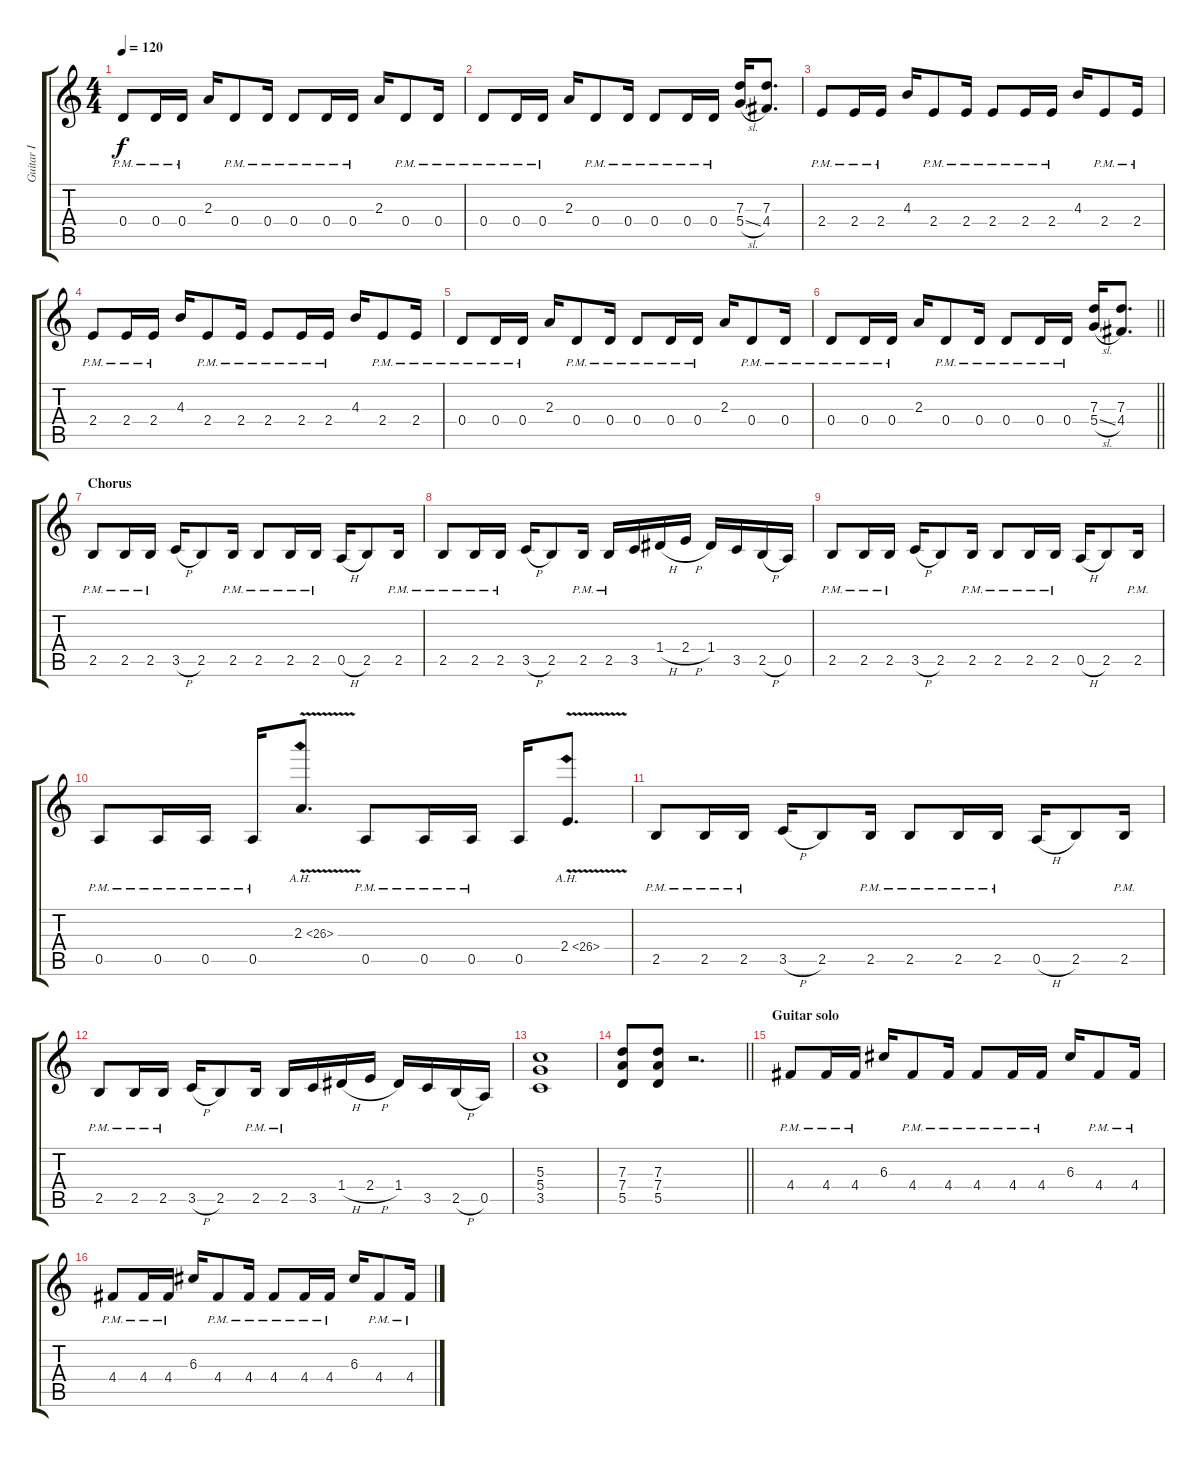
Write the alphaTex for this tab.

\track ("Guitar I" "Guitar I") {instrument overdrivenguitar}
\staff {score tabs}
\tuning (E4 B3 G3 D3 A2 E2) {hide}
\ts (4 4)
\tempo 120
\clef g2
\ks c
0.4{pm}.8{dy f} 0.4{pm}.16 0.4{pm}.16 2.3.16 0.4{pm}.8 0.4{pm}.16 0.4{pm}.8 0.4{pm}.16 0.4{pm}.16 2.3.16 0.4{pm}.8 0.4{pm}.16 |
0.4{pm}.8 0.4{pm}.16 0.4{pm}.16 2.3.16 0.4{pm}.8 0.4{pm}.16 0.4{pm}.8 0.4{pm}.16 0.4{pm}.16 (7.3 5.4{sl}).16 (7.3 4.4).8{d} |
2.4{pm}.8 2.4{pm}.16 2.4{pm}.16 4.3.16 2.4{pm}.8 2.4{pm}.16 2.4{pm}.8 2.4{pm}.16 2.4{pm}.16 4.3.16 2.4{pm}.8 2.4{pm}.16 |
2.4{pm}.8 2.4{pm}.16 2.4{pm}.16 4.3.16 2.4{pm}.8 2.4{pm}.16 2.4{pm}.8 2.4{pm}.16 2.4{pm}.16 4.3.16 2.4{pm}.8 2.4{pm}.16 |
0.4{pm}.8 0.4{pm}.16 0.4{pm}.16 2.3.16 0.4{pm}.8 0.4{pm}.16 0.4{pm}.8 0.4{pm}.16 0.4{pm}.16 2.3.16 0.4{pm}.8 0.4{pm}.16 |
\barLineRight lightlight
0.4{pm}.8 0.4{pm}.16 0.4{pm}.16 2.3.16 0.4{pm}.8 0.4{pm}.16 0.4{pm}.8 0.4{pm}.16 0.4{pm}.16 (7.3 5.4{sl}).16 (7.3 4.4).8{d} |
\section ("" "Chorus")
2.5{pm}.8 2.5{pm}.16 2.5{pm}.16 3.5{h}.16 2.5.8 2.5{pm}.16 2.5{pm}.8 2.5{pm}.16 2.5{pm}.16 0.5{h}.16 2.5.8 2.5{pm}.16 |
2.5{pm}.8 2.5{pm}.16 2.5{pm}.16 3.5{h}.16 2.5.8 2.5{pm}.16 2.5{pm}.16 3.5.16 1.4{h}.16 2.4{h}.16 1.4.16 3.5.16 2.5{h}.16 0.5.16 |
2.5{pm}.8 2.5{pm}.16 2.5{pm}.16 3.5{h}.16 2.5.8 2.5{pm}.16 2.5{pm}.8 2.5{pm}.16 2.5{pm}.16 0.5{h}.16 2.5.8 2.5{pm}.16 |
0.5{pm}.8 0.5{pm}.16 0.5{pm}.16 0.5{pm}.16 2.3{ah 24 v}.8{d} 0.5{pm}.8 0.5{pm}.16 0.5{pm}.16 0.5.16 2.4{ah 24 v}.8{d} |
2.5{pm}.8 2.5{pm}.16 2.5{pm}.16 3.5{h}.16 2.5.8 2.5{pm}.16 2.5{pm}.8 2.5{pm}.16 2.5{pm}.16 0.5{h}.16 2.5.8 2.5{pm}.16 |
2.5{pm}.8 2.5{pm}.16 2.5{pm}.16 3.5{h}.16 2.5.8 2.5{pm}.16 2.5{pm}.16 3.5.16 1.4{h}.16 2.4{h}.16 1.4.16 3.5.16 2.5{h}.16 0.5.16 |
(5.3 5.4 3.5).1 |
\barLineRight lightlight
(7.3 7.4 5.5).8 (7.3 7.4 5.5).8 r.2{d} |
\section ("" "Guitar solo")
4.4{pm}.8 4.4{pm}.16 4.4{pm}.16 6.3.16 4.4{pm}.8 4.4{pm}.16 4.4{pm}.8 4.4{pm}.16 4.4{pm}.16 6.3.16 4.4{pm}.8 4.4{pm}.16 |
4.4{pm}.8 4.4{pm}.16 4.4{pm}.16 6.3.16 4.4{pm}.8 4.4{pm}.16 4.4{pm}.8 4.4{pm}.16 4.4{pm}.16 6.3.16 4.4{pm}.8 4.4{pm}.16
